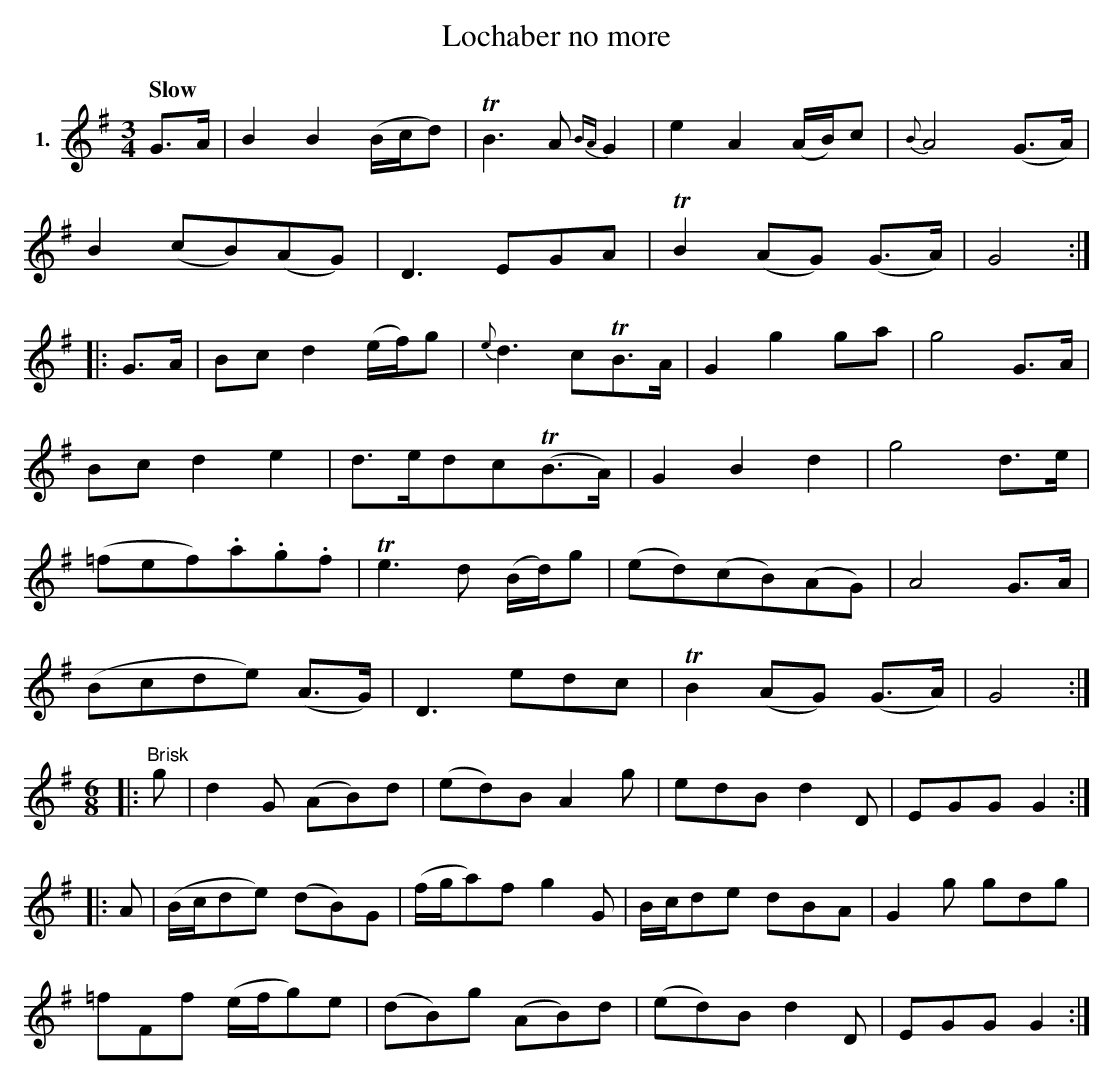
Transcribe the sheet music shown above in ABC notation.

X:1
T:Lochaber no more
M:3/4
L:1/8
Q:"Slow"
K:G
V:1 clef=treble name="1."
[V:1] G>A|B2B2 (B/c/d)|TB3A {BA}G2|e2A2 (A/B/)c|{B}A4 (G>A)|
B2 (cB)(AG)|D3 EGA|TB2 (AG) (G>A)|G4:|
|:G>A|Bc d2 (e/f/)g|{e}d3 cTB>A|G2g2 ga|g4 G>A|
Bc d2e2|d>edcT(B>A)|G2B2d2|g4 d>e|
(=fef).a.g.f|Te3d (B/d/)g|(ed)(cB)(AG)|A4 G>A|
(Bcde) (A>G)|D3 edc|TB2 (AG) (G>A)|G4:|
M:6/8
L:1/8
|:"Brisk"g|d2G (AB)d|(ed)BA2g|edB d2D|EGG G2:|
|:A|(B/c/de) (dB)G|(f/g/a)f g2G|B/c/de dBA|G2g gdg|
=fFf (e/f/g)e|(dB)g (AB)d|(ed)B d2D|EGG G2:|]
